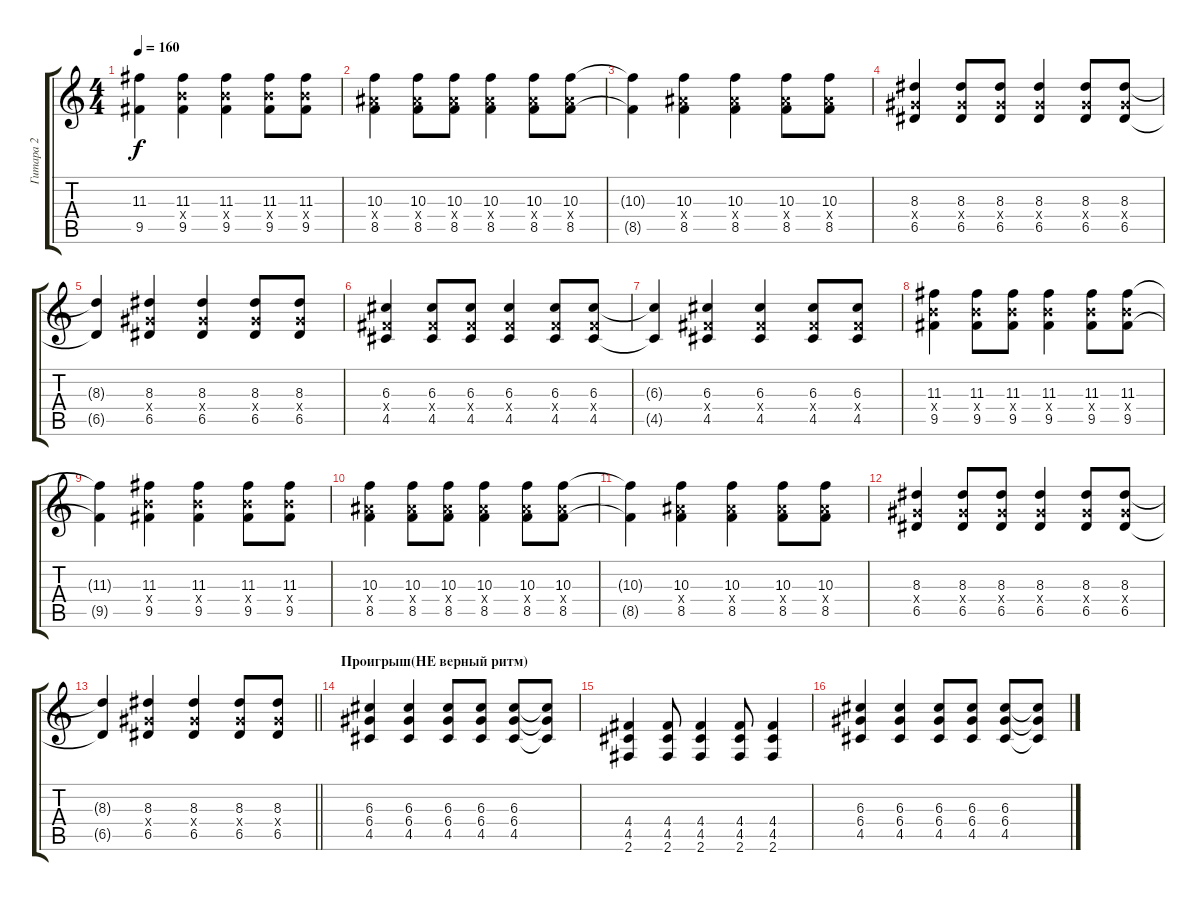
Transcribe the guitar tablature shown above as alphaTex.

\track ("Гитара 2" "Гитара 2") {instrument distortionguitar}
\staff {score tabs}
\tuning (E4 B3 G3 D3 A2 E2) {hide}
\ts (4 4)
\tempo 160
\clef g2
\ks c
(11.3{t} 9.5{t}).4{dy f} (11.3 9.4{x} 9.5).4 (11.3 9.4{x} 9.5).4 (11.3 9.4{x} 9.5).8 (11.3 9.4{x} 9.5).8 |
(10.3 8.4{x} 8.5).4 (10.3 8.4{x} 8.5).8 (10.3 8.4{x} 8.5).8 (10.3 8.4{x} 8.5).4 (10.3 8.4{x} 8.5).8 (10.3 8.4{x} 8.5).8 |
(10.3{t} 8.5{t}).4 (10.3 8.4{x} 8.5).4 (10.3 8.4{x} 8.5).4 (10.3 8.4{x} 8.5).8 (10.3 8.4{x} 8.5).8 |
(8.3 6.4{x} 6.5).4 (8.3 6.4{x} 6.5).8 (8.3 6.4{x} 6.5).8 (8.3 6.4{x} 6.5).4 (8.3 6.4{x} 6.5).8 (8.3 6.4{x} 6.5).8 |
(8.3{t} 6.5{t}).4 (8.3 6.4{x} 6.5).4 (8.3 6.4{x} 6.5).4 (8.3 6.4{x} 6.5).8 (8.3 6.4{x} 6.5).8 |
(6.3 4.4{x} 4.5).4 (6.3 4.4{x} 4.5).8 (6.3 4.4{x} 4.5).8 (6.3 4.4{x} 4.5).4 (6.3 4.4{x} 4.5).8 (6.3 4.4{x} 4.5).8 |
(6.3{t} 4.5{t}).4 (6.3 4.4{x} 4.5).4 (6.3 4.4{x} 4.5).4 (6.3 4.4{x} 4.5).8 (6.3 4.4{x} 4.5).8 |
(11.3 9.4{x} 9.5).4 (11.3 9.4{x} 9.5).8 (11.3 9.4{x} 9.5).8 (11.3 9.4{x} 9.5).4 (11.3 9.4{x} 9.5).8 (11.3 9.4{x} 9.5).8 |
(11.3{t} 9.5{t}).4 (11.3 9.4{x} 9.5).4 (11.3 9.4{x} 9.5).4 (11.3 9.4{x} 9.5).8 (11.3 9.4{x} 9.5).8 |
(10.3 8.4{x} 8.5).4 (10.3 8.4{x} 8.5).8 (10.3 8.4{x} 8.5).8 (10.3 8.4{x} 8.5).4 (10.3 8.4{x} 8.5).8 (10.3 8.4{x} 8.5).8 |
(10.3{t} 8.5{t}).4 (10.3 8.4{x} 8.5).4 (10.3 8.4{x} 8.5).4 (10.3 8.4{x} 8.5).8 (10.3 8.4{x} 8.5).8 |
(8.3 6.4{x} 6.5).4 (8.3 6.4{x} 6.5).8 (8.3 6.4{x} 6.5).8 (8.3 6.4{x} 6.5).4 (8.3 6.4{x} 6.5).8 (8.3 6.4{x} 6.5).8 |
\barLineRight lightlight
(8.3{t} 6.5{t}).4 (8.3 6.4{x} 6.5).4 (8.3 6.4{x} 6.5).4 (8.3 6.4{x} 6.5).8 (8.3 6.4{x} 6.5).8 |
\section ("" "Проигрыш(НЕ верный ритм)")
(6.3 6.4 4.5).4 (6.3 6.4 4.5).4 (6.3 6.4 4.5).8 (6.3 6.4 4.5).8 (6.3 6.4 4.5).8 (6.3{t} 6.4{t} 4.5{t}).8 |
(4.4 4.5 2.6).4 (4.4 4.5 2.6).8 (4.4 4.5 2.6).4 (4.4 4.5 2.6).8 (4.4 4.5 2.6).4 |
(6.3 6.4 4.5).4 (6.3 6.4 4.5).4 (6.3 6.4 4.5).8 (6.3 6.4 4.5).8 (6.3 6.4 4.5).8 (6.3{t} 6.4{t} 4.5{t}).8
